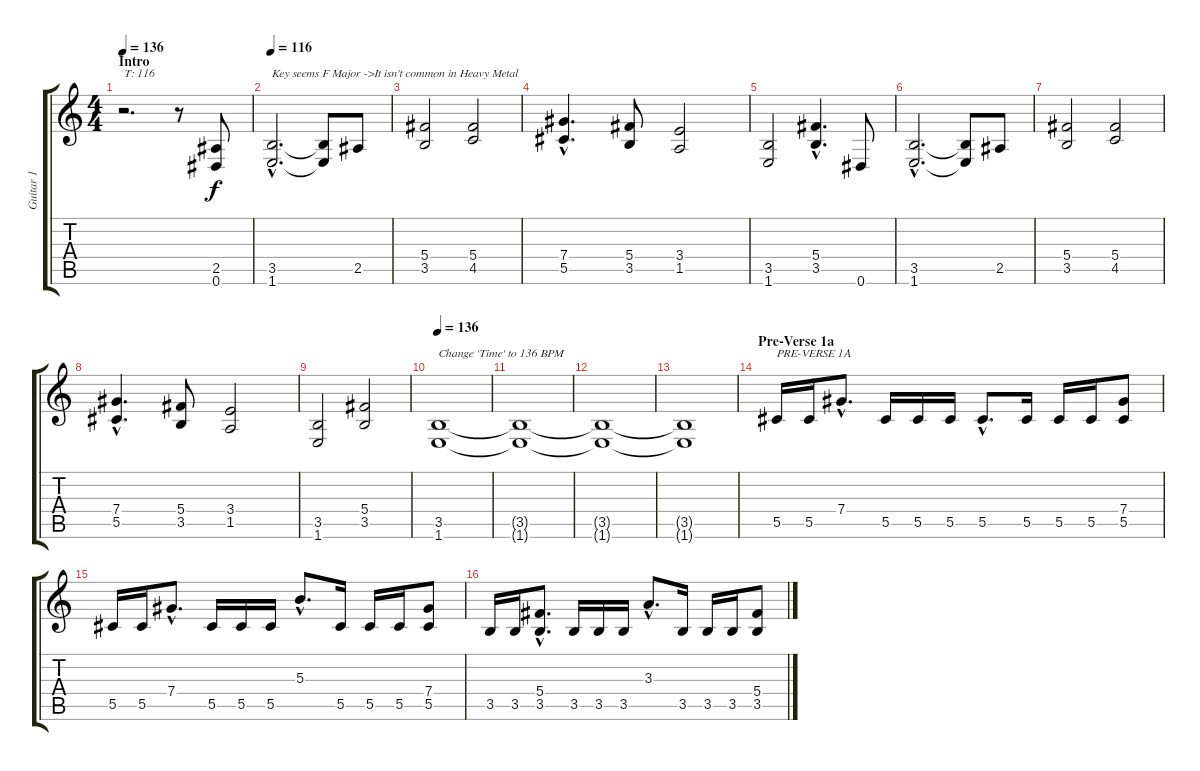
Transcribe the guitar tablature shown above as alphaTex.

\track ("Guitar 1" "Guitar 1") {instrument distortionguitar}
\staff {score tabs}
\tuning (Eb4 Bb3 Gb3 Db3 Ab2 Eb2) {hide}
\ts (4 4)
\section ("" "Intro")
\tempo 136
\tempo 116
\tempo 136
\clef g2
\ks c
r.2{d txt "T: 116" dy f instrument distortionguitar} r.8 (2.5 0.6).8 |
\tempo 116
(3.5{hac} 1.6{hac}).2{d txt "Key seems F Major ->It isn't common in Heavy Metal"} (3.5{t} 1.6{t}).8 2.5.8 |
(5.4 3.5).2 (5.4 4.5).2 |
(7.4{hac} 5.5{hac}).4{d} (5.4 3.5).8 (3.4 1.5).2 |
(3.5 1.6).2 (5.4{hac} 3.5{hac}).4{d} 0.6.8 |
(3.5{hac} 1.6{hac}).2{d} (3.5{t} 1.6{t}).8 2.5.8 |
(5.4 3.5).2 (5.4 4.5).2 |
(7.4{hac} 5.5{hac}).4{d} (5.4 3.5).8 (3.4 1.5).2 |
(3.5 1.6).2 (5.4 3.5).2 |
\tempo 136
(3.5 1.6).1{txt "Change 'Time' to 136 BPM"} |
(3.5{t} 1.6{t}).1 |
(3.5{t} 1.6{t}).1 |
(3.5{t} 1.6{t}).1 |
\section ("" "Pre-Verse 1a")
5.5.16{txt "PRE-VERSE 1A"} 5.5.16 7.4{hac}.8{d} 5.5.16 5.5.16 5.5.16 5.5{hac}.8{d} 5.5.16 5.5.16 5.5.16 (7.4 5.5).8 |
5.5.16 5.5.16 7.4{hac}.8{d} 5.5.16 5.5.16 5.5.16 5.3{hac}.8{d} 5.5.16 5.5.16 5.5.16 (7.4 5.5).8 |
3.5.16 3.5.16 (5.4{hac} 3.5{hac}).8{d} 3.5.16 3.5.16 3.5.16 3.3{hac}.8{d} 3.5.16 3.5.16 3.5.16 (5.4 3.5).8
